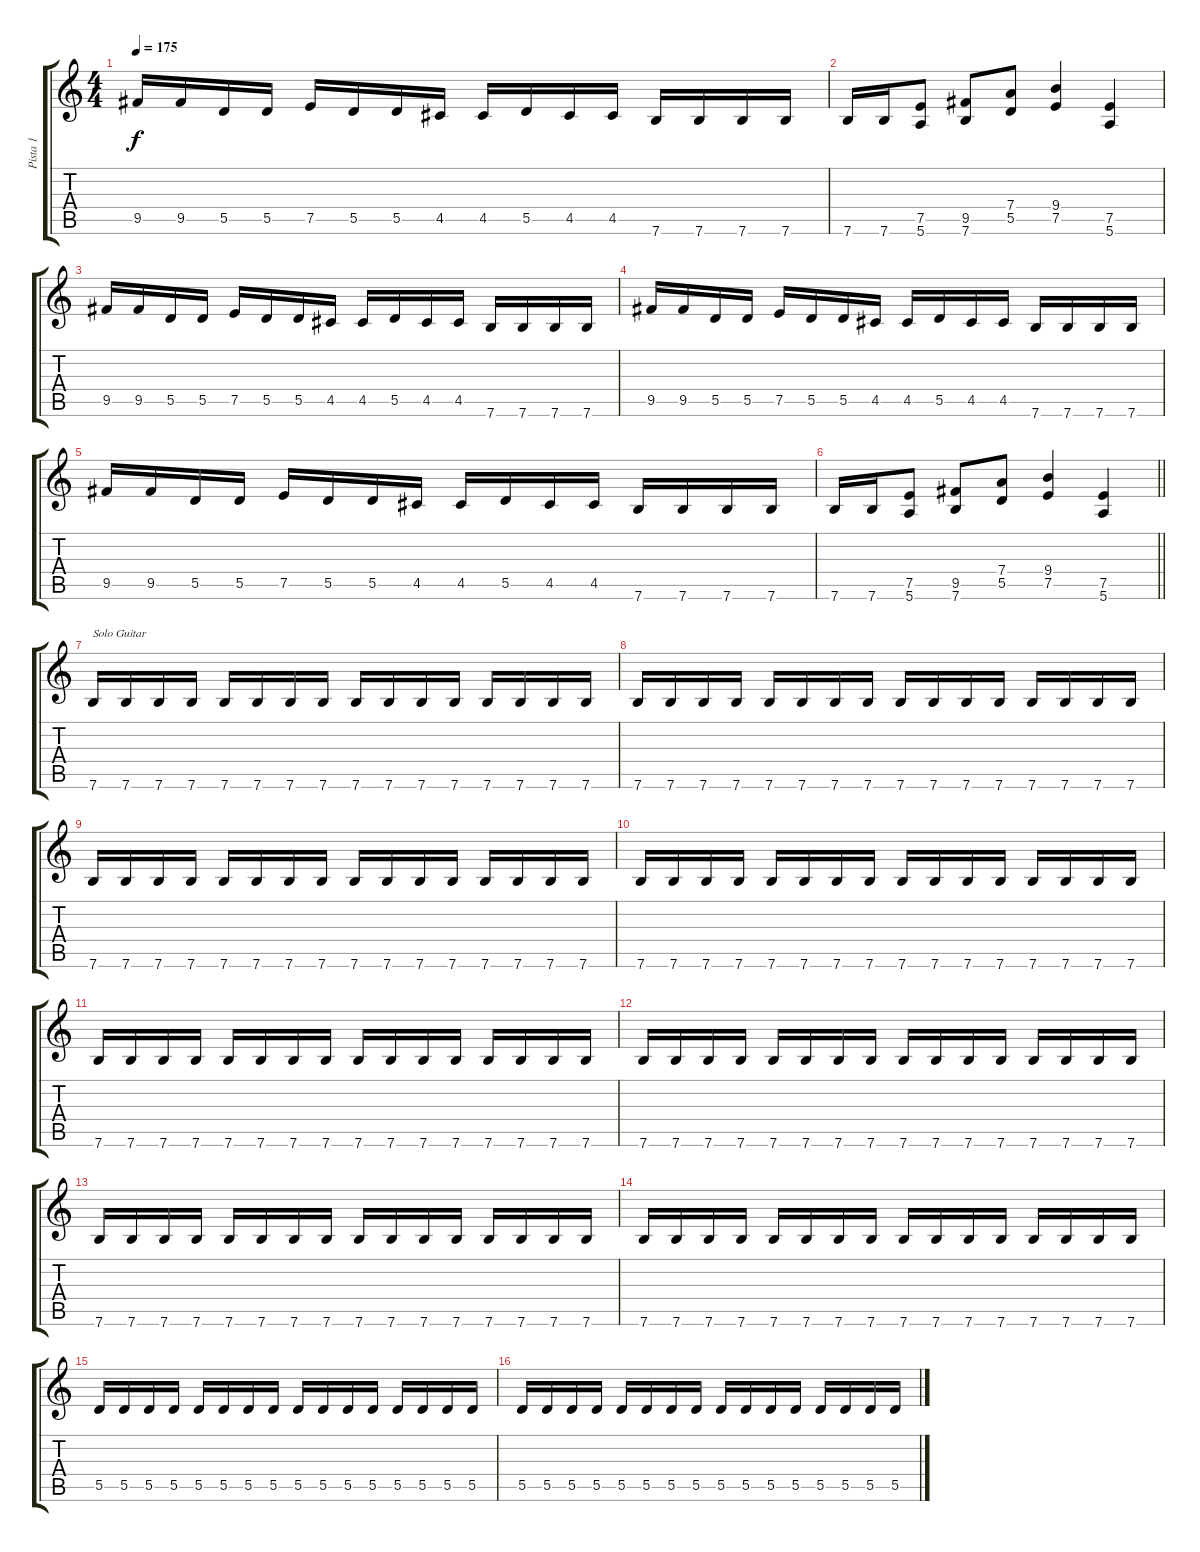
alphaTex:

\track ("Pista 1" "Pista 1") {instrument distortionguitar}
\staff {score tabs}
\tuning (E4 B3 G3 D3 A2 E2) {hide}
\ts (4 4)
\tempo 175
\clef g2
\ks c
9.5.16{dy f} 9.5.16 5.5.16 5.5.16 7.5.16 5.5.16 5.5.16 4.5.16 4.5.16 5.5.16 4.5.16 4.5.16 7.6.16 7.6.16 7.6.16 7.6.16 |
7.6.16 7.6.16 (7.5 5.6).8 (9.5 7.6).8 (7.4 5.5).8 (9.4 7.5).4 (7.5 5.6).4 |
9.5.16 9.5.16 5.5.16 5.5.16 7.5.16 5.5.16 5.5.16 4.5.16 4.5.16 5.5.16 4.5.16 4.5.16 7.6.16 7.6.16 7.6.16 7.6.16 |
9.5.16 9.5.16 5.5.16 5.5.16 7.5.16 5.5.16 5.5.16 4.5.16 4.5.16 5.5.16 4.5.16 4.5.16 7.6.16 7.6.16 7.6.16 7.6.16 |
9.5.16 9.5.16 5.5.16 5.5.16 7.5.16 5.5.16 5.5.16 4.5.16 4.5.16 5.5.16 4.5.16 4.5.16 7.6.16 7.6.16 7.6.16 7.6.16 |
\barLineRight lightlight
7.6.16 7.6.16 (7.5 5.6).8 (9.5 7.6).8 (7.4 5.5).8 (9.4 7.5).4 (7.5 5.6).4 |
7.6.16{txt "Solo Guitar"} 7.6.16 7.6.16 7.6.16 7.6.16 7.6.16 7.6.16 7.6.16 7.6.16 7.6.16 7.6.16 7.6.16 7.6.16 7.6.16 7.6.16 7.6.16 |
7.6.16 7.6.16 7.6.16 7.6.16 7.6.16 7.6.16 7.6.16 7.6.16 7.6.16 7.6.16 7.6.16 7.6.16 7.6.16 7.6.16 7.6.16 7.6.16 |
7.6.16 7.6.16 7.6.16 7.6.16 7.6.16 7.6.16 7.6.16 7.6.16 7.6.16 7.6.16 7.6.16 7.6.16 7.6.16 7.6.16 7.6.16 7.6.16 |
7.6.16 7.6.16 7.6.16 7.6.16 7.6.16 7.6.16 7.6.16 7.6.16 7.6.16 7.6.16 7.6.16 7.6.16 7.6.16 7.6.16 7.6.16 7.6.16 |
7.6.16 7.6.16 7.6.16 7.6.16 7.6.16 7.6.16 7.6.16 7.6.16 7.6.16 7.6.16 7.6.16 7.6.16 7.6.16 7.6.16 7.6.16 7.6.16 |
7.6.16 7.6.16 7.6.16 7.6.16 7.6.16 7.6.16 7.6.16 7.6.16 7.6.16 7.6.16 7.6.16 7.6.16 7.6.16 7.6.16 7.6.16 7.6.16 |
7.6.16 7.6.16 7.6.16 7.6.16 7.6.16 7.6.16 7.6.16 7.6.16 7.6.16 7.6.16 7.6.16 7.6.16 7.6.16 7.6.16 7.6.16 7.6.16 |
7.6.16 7.6.16 7.6.16 7.6.16 7.6.16 7.6.16 7.6.16 7.6.16 7.6.16 7.6.16 7.6.16 7.6.16 7.6.16 7.6.16 7.6.16 7.6.16 |
5.5.16 5.5.16 5.5.16 5.5.16 5.5.16 5.5.16 5.5.16 5.5.16 5.5.16 5.5.16 5.5.16 5.5.16 5.5.16 5.5.16 5.5.16 5.5.16 |
5.5.16 5.5.16 5.5.16 5.5.16 5.5.16 5.5.16 5.5.16 5.5.16 5.5.16 5.5.16 5.5.16 5.5.16 5.5.16 5.5.16 5.5.16 5.5.16
